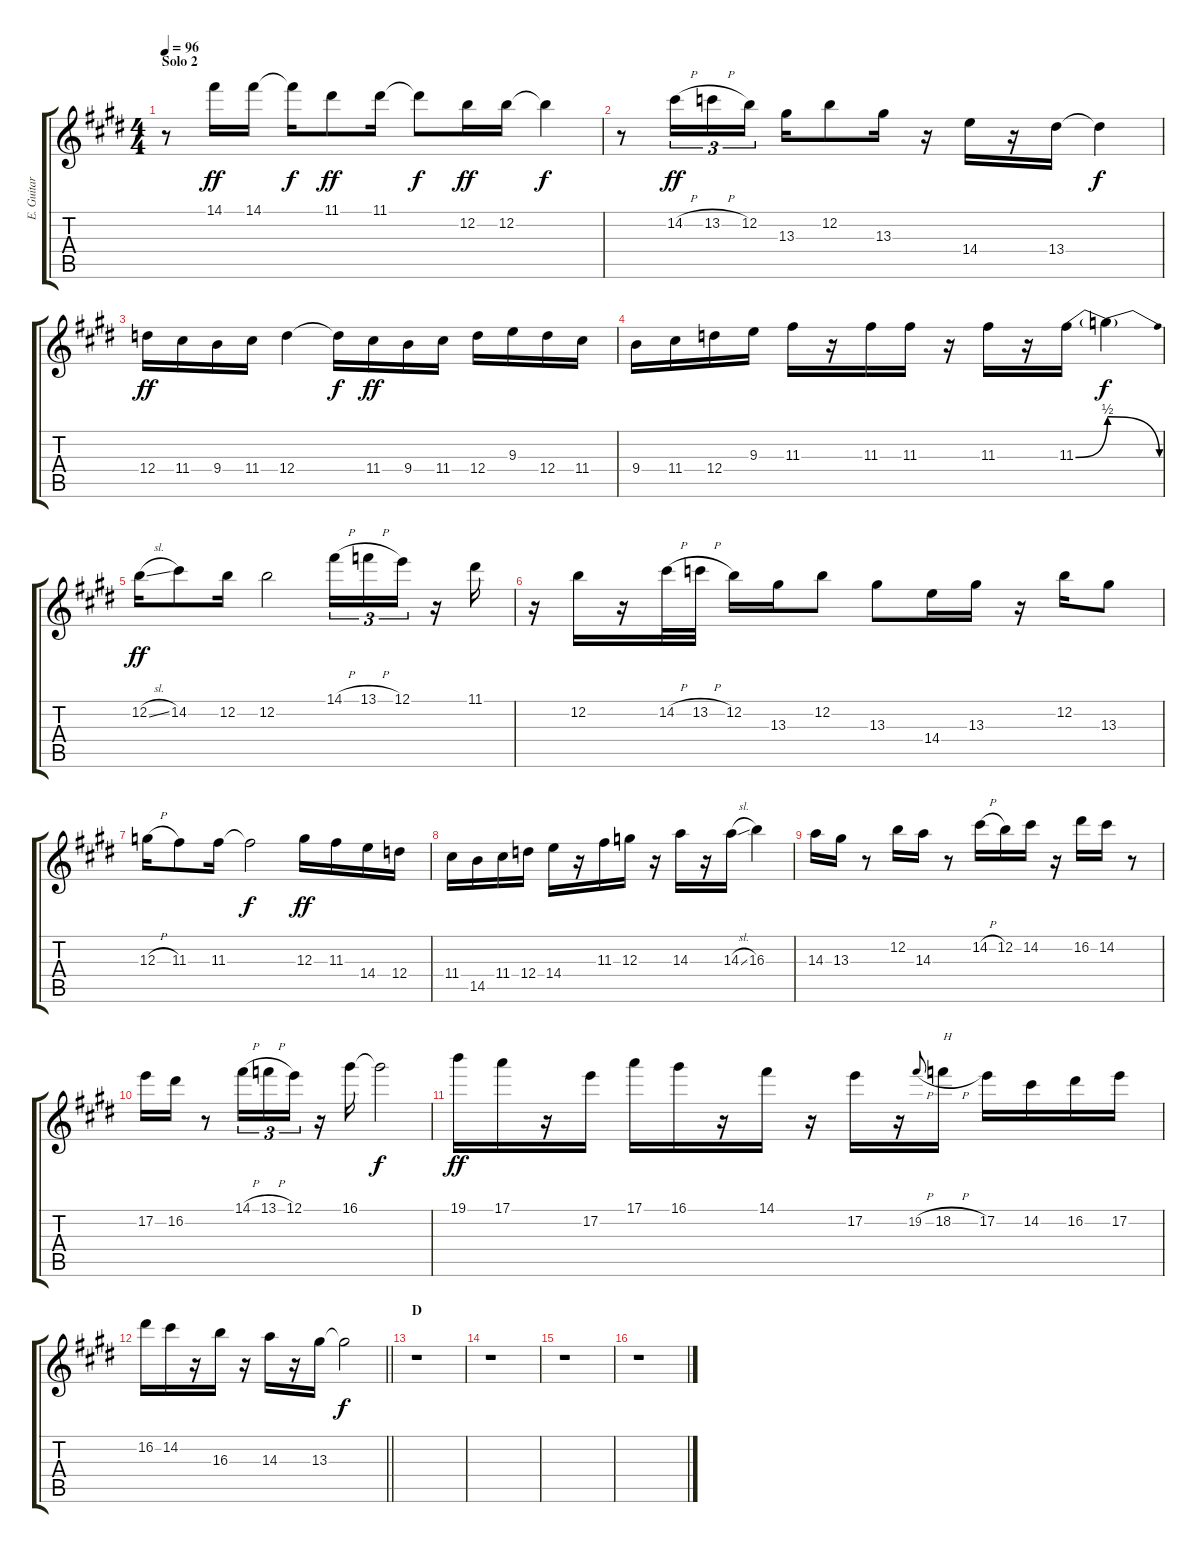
\track ("E. Guitar III" "E. Guitar ") {instrument electricguitarjazz}
\staff {score tabs}
\tuning (E4 B3 G3 D3 A2 E2) {hide}
\ts (4 4)
\section ("" "Solo 2")
\tempo 96
\clef g2
\ks e
r.8{dy f} 14.1.16{dy ff} 14.1.16 14.1{t}.16{dy f} 11.1.8{dy ff} 11.1.16 11.1{t}.8{dy f} 12.2.16{dy ff} 12.2.16 12.2{t}.4{dy f} |
r.8 14.2{h}.16{tu (3 2) dy ff} 13.2{h}.16{tu (3 2)} 12.2.16{tu (3 2)} 13.3.16 12.2.8 13.3.16 r.16 14.4.16 r.16 13.4.16 13.4{t}.4{dy f} |
12.4.16{dy ff} 11.4.16 9.4.16 11.4.16 12.4.4 12.4{t}.16{dy f} 11.4.16{dy ff} 9.4.16 11.4.16 12.4.16 9.3.16 12.4.16 11.4.16 |
9.4.16 11.4.16 12.4.16 9.3.16 11.3.16 r.16 11.3.16 11.3.16 r.16 11.3.16 r.16 11.3{be (bend 0 0 60 2)}.16 11.3{be (release 0 2 60 0) t}.4{dy f} |
12.2{sl}.16{dy ff} 14.2.8 12.2.16 12.2.2 14.1{h}.16{tu (3 2)} 13.1{h}.16{tu (3 2)} 12.1.16{tu (3 2)} r.16 11.1.16 |
r.16 12.2.16 r.16 14.2{h}.32 13.2{h}.32 12.2.16 13.3.16 12.2.8 13.3.8 14.4.16 13.3.16 r.16 12.2.16 13.3.8 |
12.3{h}.16 11.3.8 11.3.16 11.3{t}.2{dy f} 12.3.16{dy ff} 11.3.16 14.4.16 12.4.16 |
11.4.16 14.5.16 11.4.16 12.4.16 14.4.16 r.16 11.3.16 12.3.16 r.16 14.3.16 r.16 14.3{sl}.16 16.3.4 |
14.3.16 13.3.16 r.8 12.2.16 14.3.16 r.8 14.2{h}.16 12.2.16 14.2.16 r.16 16.2.16 14.2.16 r.8 |
17.2.16 16.2.16 r.8 14.1{h}.16{tu (3 2)} 13.1{h}.16{tu (3 2)} 12.1.16{tu (3 2)} r.16 16.1.16 16.1{t}.2{dy f} |
19.1.16{dy ff} 17.1.16 r.16 17.2.16 17.1.16 16.1.16 r.16 14.1.16 r.16 17.2.16 r.16 19.2{h}.8{gr onbeat} 18.2{h}.16{txt "H"} 17.2.16 14.2.16 16.2.16 17.2.16 |
\barLineRight lightlight
16.2.16 14.2.16 r.16 16.3.16 r.16 14.3.16 r.16 13.3.16 13.3{t}.2{dy f} |
\section ("" "D")
r.1 |
r.1 |
r.1 |
r.1
